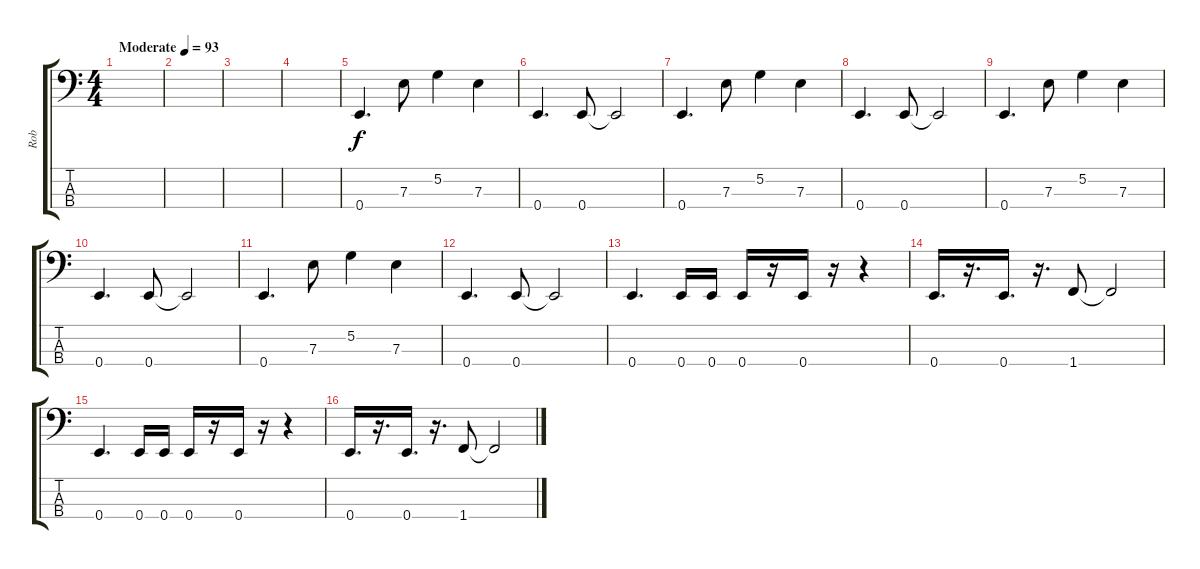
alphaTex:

\track ("Rob" "Rob") {instrument electricbassfinger}
\staff {score tabs}
\tuning (G2 D2 A1 E1) {hide}
\ts (4 4)
\tempo (93 "Moderate")
\clef f4
\ks c
|
|
|
|
0.4.4{d} 7.3.8 5.2.4 7.3.4 |
0.4.4{d} 0.4.8 0.4{t}.2 |
0.4.4{d} 7.3.8 5.2.4 7.3.4 |
0.4.4{d} 0.4.8 0.4{t}.2 |
0.4.4{d} 7.3.8 5.2.4 7.3.4 |
0.4.4{d} 0.4.8 0.4{t}.2 |
0.4.4{d} 7.3.8 5.2.4 7.3.4 |
0.4.4{d} 0.4.8 0.4{t}.2 |
0.4.4{d} 0.4.16 0.4.16 0.4.16 r.16 0.4.16 r.16 r.4 |
0.4.16{d} r.16{d} 0.4.16{d} r.16{d} 1.4.8 1.4{t}.2 |
0.4.4{d} 0.4.16 0.4.16 0.4.16 r.16 0.4.16 r.16 r.4 |
0.4.16{d} r.16{d} 0.4.16{d} r.16{d} 1.4.8 1.4{t}.2
